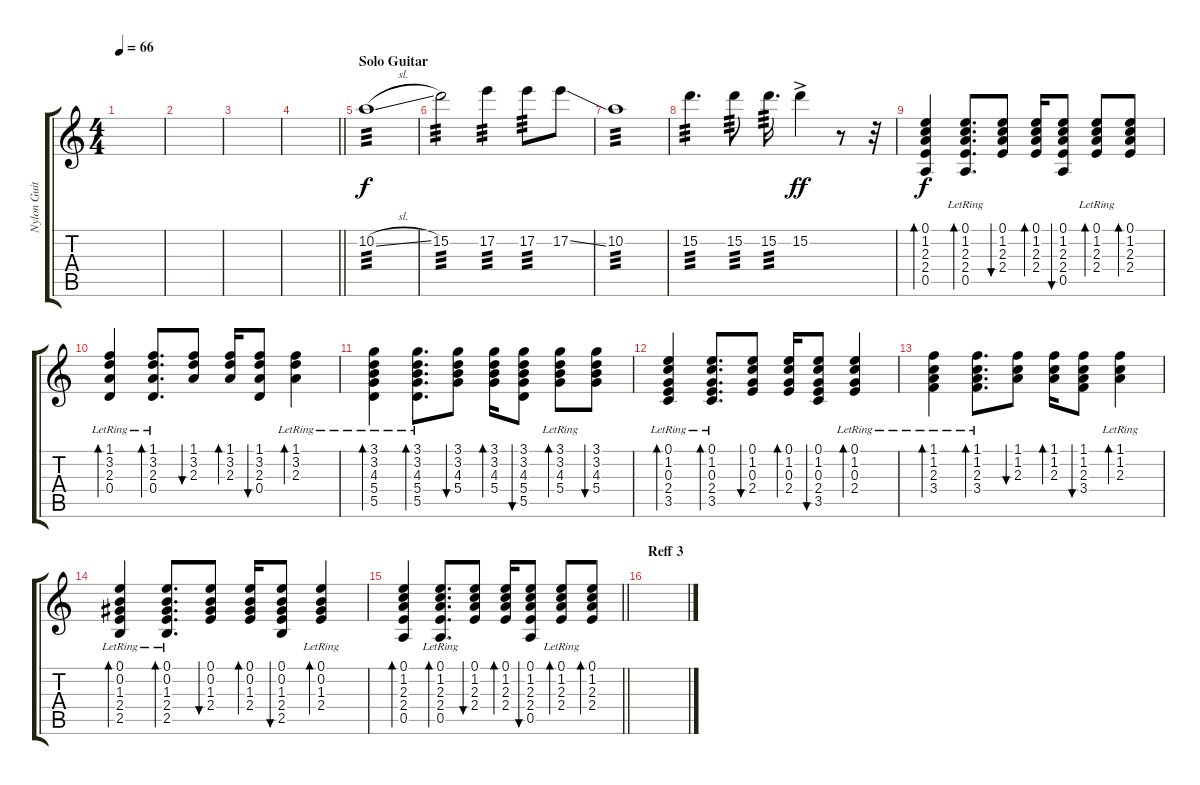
\track ("Nylon Guitar" "Nylon Guit") {instrument acousticguitarnylon}
\staff {score tabs}
\tuning (E4 B3 G3 D3 A2 E2) {hide}
\ts (4 4)
\tempo 66
\clef g2
\ks c
|
|
|
\barLineRight lightlight
|
\section ("" "Solo Guitar")
10.2{sl}.1{tp 3} |
15.2.2{tp 3} 17.2.4{tp 3} 17.2.8{tp 3} 17.2{ss}.8 |
10.2.1{tp 3} |
15.2.4{d tp 3} 15.2.8{tp 3} 15.2.16{d tp 3} 15.2{ac}.4{dy ff} r.8{volume 6} r.32 |
(0.1 1.2 2.3 2.4 0.5).4{bd 60 dy f} (0.1 1.2 2.3 2.4 0.5{lr}).8{d bd 30} (0.1 1.2 2.3 2.4).8{bu 30} (0.1 1.2 2.3 2.4).16{bd 30} (0.1 1.2 2.3 2.4 0.5).8{bu 30} (0.1{lr} 1.2{lr} 2.3{lr} 2.4{lr}).8{bd 30} (0.1 1.2 2.3 2.4).8{bd 30} |
(1.1{lr} 3.2{lr} 2.3{lr} 0.4{lr}).4{bd 30} (1.1{lr} 3.2{lr} 2.3{lr} 0.4{lr}).8{d bd 30} (1.1 3.2 2.3).8{bu 30} (1.1 3.2 2.3).16{bd 30} (1.1 3.2 2.3 0.4).8{bu 30} (1.1{lr} 3.2{lr} 2.3{lr}).4{bd 30} |
(3.1{lr} 3.2{lr} 4.3{lr} 5.4{lr} 5.5).4{bd 30} (3.1{lr} 3.2{lr} 4.3{lr} 5.4{lr} 5.5).8{d bd 30} (3.1 3.2 4.3 5.4).8{bu 30} (3.1 3.2 4.3 5.4).16{bd 30} (3.1 3.2 4.3 5.4 5.5).8{bu 30} (3.1{lr} 3.2 4.3{lr} 5.4).8{bd 30} (3.1 3.2 4.3 5.4).8{bu 30} |
(0.1{lr} 1.2{lr} 0.3{lr} 2.4{lr} 3.5).4{bd 30} (0.1{lr} 1.2{lr} 0.3{lr} 2.4{lr} 3.5).8{d bd 30} (0.1 1.2 0.3 2.4).8{bu 30} (0.1 1.2 0.3 2.4).16{bd 30} (0.1 1.2 0.3 2.4 3.5).8{bu 30} (0.1{lr} 1.2 0.3{lr} 2.4).4{bd 30} |
(1.1{lr} 1.2{lr} 2.3{lr} 3.4{lr}).4{bd 30} (1.1{lr} 1.2{lr} 2.3{lr} 3.4{lr}).8{d bd 30} (1.1 1.2 2.3).8{bu 30} (1.1 1.2 2.3).16{bd 30} (1.1 1.2 2.3 3.4).8{bu 30} (1.1{lr} 1.2 2.3{lr}).4{bd 30} |
(0.1{lr} 0.2{lr} 1.3{lr} 2.4{lr} 2.5).4{bd 30} (0.1{lr} 0.2{lr} 1.3{lr} 2.4{lr} 2.5).8{d bd 30} (0.1 0.2 1.3 2.4).8{bu 30} (0.1 0.2 1.3 2.4).16{bd 30} (0.1 0.2 1.3 2.4 2.5).8{bu 30} (0.1{lr} 0.2 1.3{lr} 2.4).4{bd 30} |
\barLineRight lightlight
(0.1 1.2 2.3 2.4 0.5).4{bd 60} (0.1 1.2 2.3 2.4 0.5{lr}).8{d bd 30} (0.1 1.2 2.3 2.4).8{bu 30} (0.1 1.2 2.3 2.4).16{bd 30} (0.1 1.2 2.3 2.4 0.5).8{bu 30} (0.1{lr} 1.2{lr} 2.3{lr} 2.4{lr}).8{bd 30} (0.1 1.2 2.3 2.4).8{bd 30} |
\section ("" "Reff 3")
